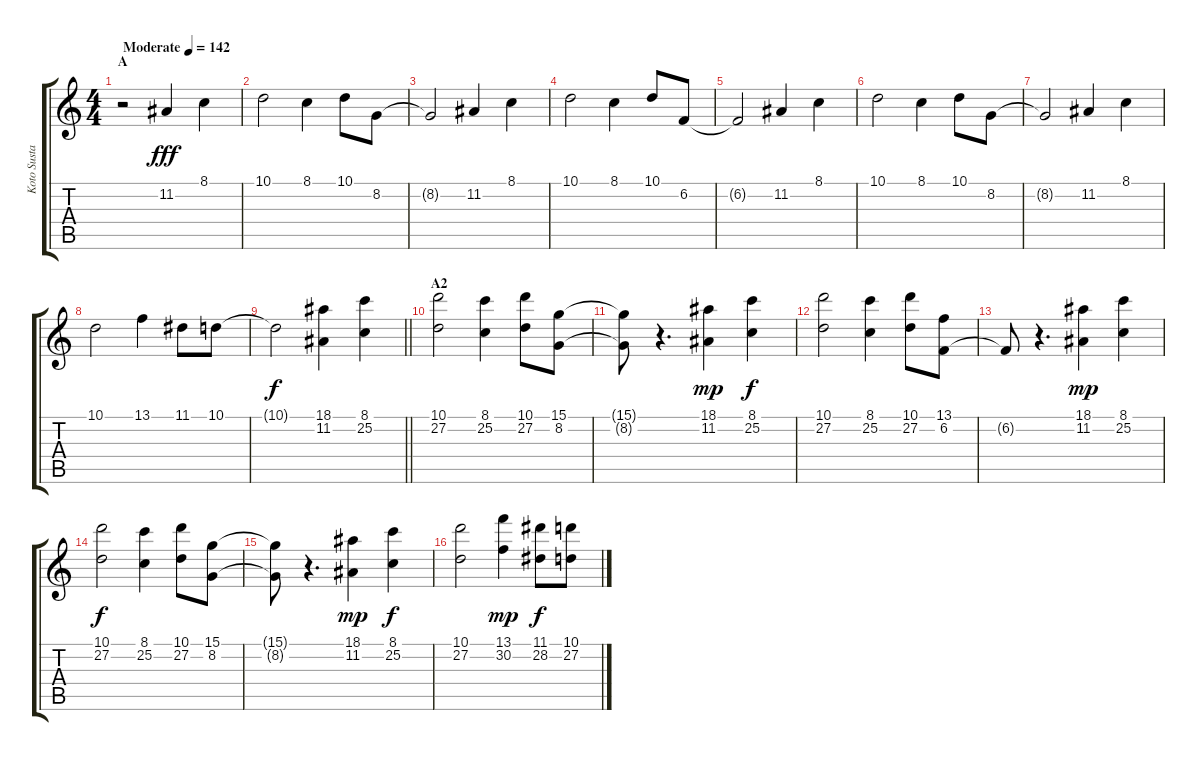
\track ("Koto Sustain" "Koto Susta") {instrument tremolostrings}
\staff {score tabs}
\tuning (E4 B3 G3 D3 A2 E2) {hide}
\ts (4 4)
\section ("" "A")
\tempo (142 "Moderate")
\clef g2
\ks c
r.2{dy fff instrument tremolostrings} 11.2.4 8.1.4 |
10.1.2 8.1.4 10.1.8 8.2.8 |
8.2{t}.2 11.2.4 8.1.4 |
10.1.2 8.1.4 10.1.8 6.2.8 |
6.2{t}.2 11.2.4 8.1.4 |
10.1.2 8.1.4 10.1.8 8.2.8 |
8.2{t}.2 11.2.4 8.1.4 |
10.1.2 13.1.4 11.1.8 10.1.8 |
\barLineRight lightlight
10.1{t}.2{dy f} (18.1 11.2).4{volume 14 instrument musicbox} (8.1 25.2).4 |
\section ("" "A2")
(10.1 27.2).2 (8.1 25.2).4 (10.1 27.2).8 (15.1 8.2).8 |
(15.1{t} 8.2{t}).8 r.4{d} (18.1 11.2).4{dy mp} (8.1 25.2).4{dy f} |
(10.1 27.2).2 (8.1 25.2).4 (10.1 27.2).8 (13.1 6.2).8 |
6.2{t}.8 r.4{d} (18.1 11.2).4{dy mp} (8.1 25.2).4 |
(10.1 27.2).2{dy f} (8.1 25.2).4 (10.1 27.2).8 (15.1 8.2).8 |
(15.1{t} 8.2{t}).8 r.4{d} (18.1 11.2).4{dy mp} (8.1 25.2).4{dy f} |
(10.1 27.2).2 (13.1 30.2).4{dy mp} (11.1 28.2).8{dy f} (10.1 27.2).8
